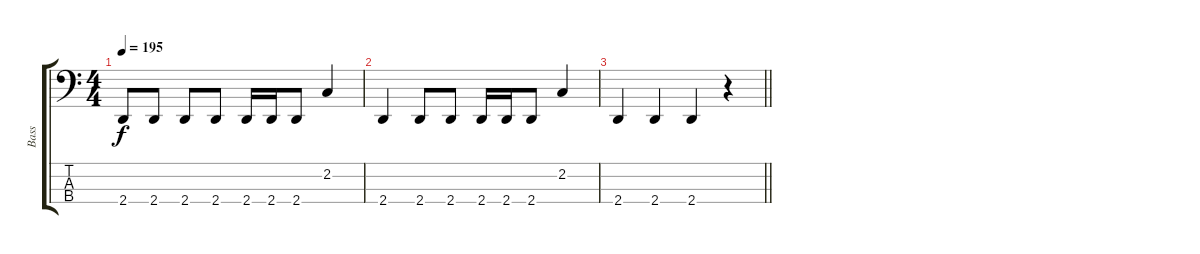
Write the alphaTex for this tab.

\track ("Bass" "Bass") {instrument electricbasspick}
\staff {score tabs}
\tuning (Eb2 Bb1 F1 C1) {hide}
\ts (4 4)
\tempo 195
\clef f4
\ks c
2.4.8{dy f} 2.4.8 2.4.8 2.4.8 2.4.16 2.4.16 2.4.8 2.2.4 |
2.4.4 2.4.8 2.4.8 2.4.16 2.4.16 2.4.8 2.2.4 |
\barLineRight lightlight
2.4.4 2.4.4 2.4.4 r.4
